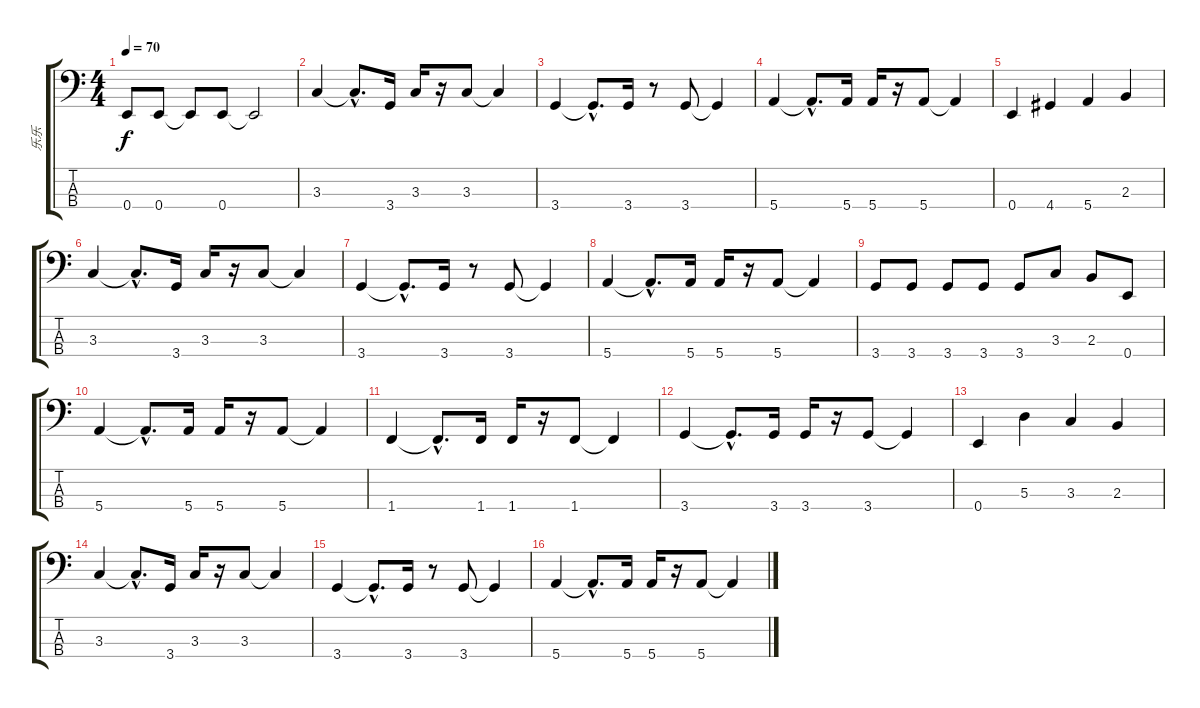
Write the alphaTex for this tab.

\track ("乐乐" "乐乐") {instrument electricbassfinger}
\staff {score tabs}
\tuning (G2 D2 A1 E1) {hide}
\ts (4 4)
\tempo 70
\clef f4
\ks c
0.4.8{dy f instrument electricbassfinger} 0.4.8 0.4{t}.8 0.4.8 0.4{t}.2 |
3.3.4 3.3{hac t}.8{d} 3.4.16 3.3.16 r.16 3.3.8 3.3{t}.4 |
3.4.4 3.4{hac t}.8{d} 3.4.16 r.8 3.4.8 3.4{t}.4 |
5.4.4 5.4{hac t}.8{d} 5.4.16 5.4.16 r.16 5.4.8 5.4{t}.4 |
0.4.4 4.4.4 5.4.4 2.3.4 |
3.3.4 3.3{hac t}.8{d} 3.4.16 3.3.16 r.16 3.3.8 3.3{t}.4 |
3.4.4 3.4{hac t}.8{d} 3.4.16 r.8 3.4.8 3.4{t}.4 |
5.4.4 5.4{hac t}.8{d} 5.4.16 5.4.16 r.16 5.4.8 5.4{t}.4 |
3.4.8 3.4.8 3.4.8 3.4.8 3.4.8 3.3.8 2.3.8 0.4.8 |
5.4.4 5.4{hac t}.8{d} 5.4.16 5.4.16 r.16 5.4.8 5.4{t}.4 |
1.4.4 1.4{hac t}.8{d} 1.4.16 1.4.16 r.16 1.4.8 1.4{t}.4 |
3.4.4 3.4{hac t}.8{d} 3.4.16 3.4.16 r.16 3.4.8 3.4{t}.4 |
0.4.4 5.3.4 3.3.4 2.3.4 |
3.3.4 3.3{hac t}.8{d} 3.4.16 3.3.16 r.16 3.3.8 3.3{t}.4 |
3.4.4 3.4{hac t}.8{d} 3.4.16 r.8 3.4.8 3.4{t}.4 |
5.4.4 5.4{hac t}.8{d} 5.4.16 5.4.16 r.16 5.4.8 5.4{t}.4
